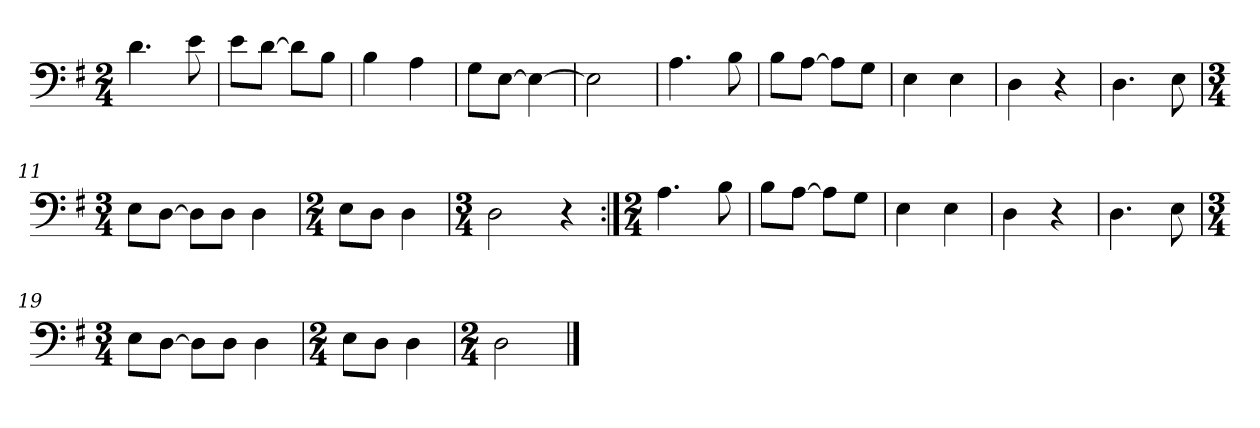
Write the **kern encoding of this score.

**kern
*part1
*staff1
*clefF4
*k[f#]
*M2/4
=1
4.d\
8e\
=2
8e\L
[8d\J
8d\L]
8B\J
=3
4B\
4A\
=4
8G\L
[8E\J
4E\_
=5
2E\]
=6
4.A\
8B\
=7
8B\L
[8A\J
8A\L]
8G\J
=8
4E\
4E\
=9
4D\
4r
=10
4.D\
8E\
=11
*M3/4
8E\L
[8D\J
8D\L]
8D\J
4D\
=12
*M2/4
8E\L
8D\J
4D\
=13
*M3/4
2D\
4r
=14:|!
*M2/4
4.A\
8B\
=15
8B\L
[8A\J
8A\L]
8G\J
=16
4E\
4E\
=17
4D\
4r
=18
4.D\
8E\
=19
*M3/4
8E\L
[8D\J
8D\L]
8D\J
4D\
=20
*M2/4
8E\L
8D\J
4D\
=21
*M2/4
2D\
==
*-
